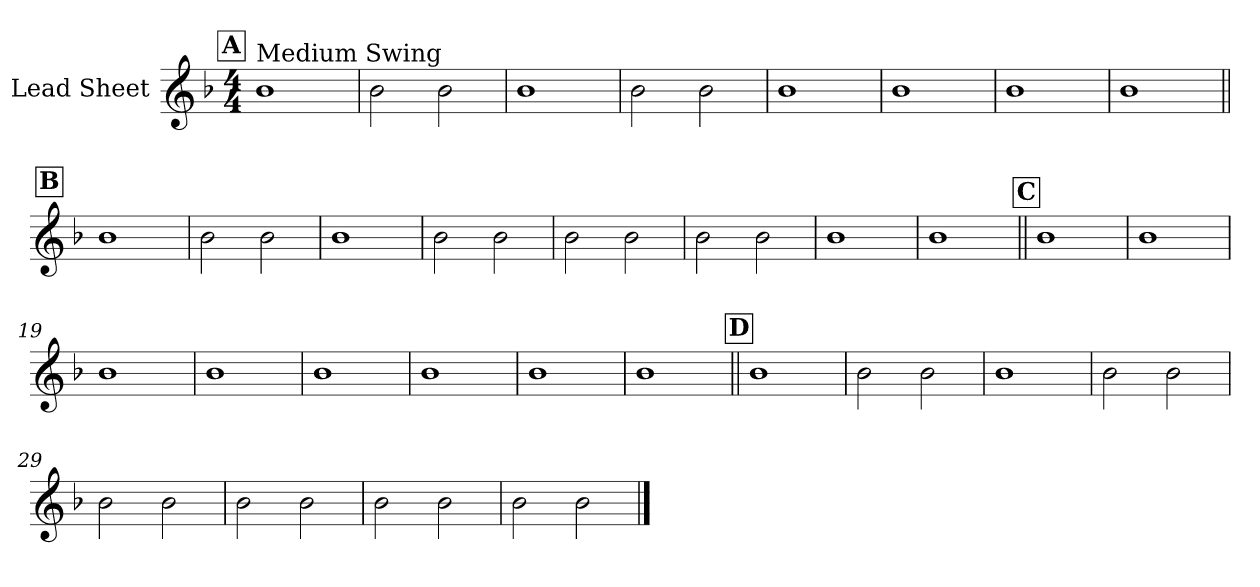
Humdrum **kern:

**kern
*part1
*staff1
*I"Lead Sheet
*clefG2
*k[b-]
*F:
*M4/4
!!LO:REH:place=s1:a:fs=14:t=A
=1
!LO:TX:a:t=Medium Swing
1b-
=2
2b-\
2b-\
=3
1b-
=4
2b-\
2b-\
!!LO:LB:g=z
=5
1b-
=6
1b-
=7
1b-
=8
1b-
!!LO:LB:g=z
!!LO:REH:place=s1:a:fs=14:t=B
=9||
1b-
=10
2b-\
2b-\
=11
1b-
=12
2b-\
2b-\
!!LO:LB:g=z
=13
2b-\
2b-\
=14
2b-\
2b-\
=15
1b-
=16
1b-
!!LO:LB:g=z
!!LO:REH:place=s1:a:fs=14:t=C
=17||
1b-
=18
1b-
=19
1b-
=20
1b-
!!LO:LB:g=z
=21
1b-
=22
1b-
=23
1b-
=24
1b-
!!LO:LB:g=z
!!LO:REH:place=s1:a:fs=14:t=D
=25||
1b-
=26
2b-\
2b-\
=27
1b-
=28
2b-\
2b-\
!!LO:LB:g=z
=29
2b-\
2b-\
=30
2b-\
2b-\
=31
2b-\
2b-\
=32
2b-\
2b-\
==
*-
